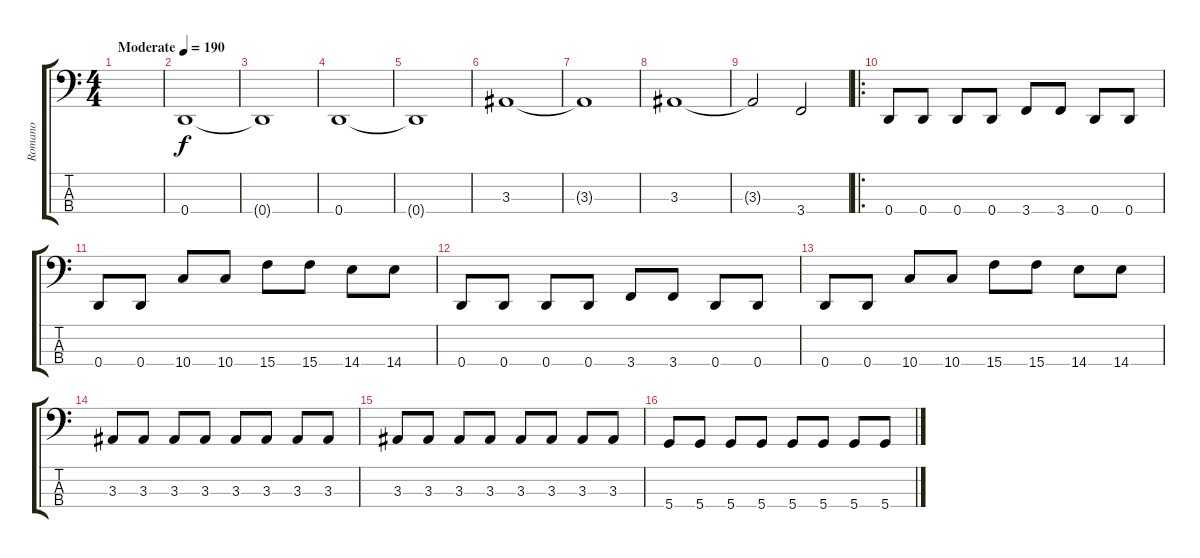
\track ("Romano" "Romano") {instrument electricbasspick}
\staff {score tabs}
\tuning (F2 C2 G1 D1) {hide}
\ts (4 4)
\tempo (190 "Moderate")
\clef f4
\ks c
|
0.4.1 |
0.4{t}.1 |
0.4.1 |
0.4{t}.1 |
3.3.1 |
3.3{t}.1 |
3.3.1 |
3.3{t}.2 3.4.2 |
\ro
0.4.8 0.4.8 0.4.8 0.4.8 3.4.8 3.4.8 0.4.8 0.4.8 |
0.4.8 0.4.8 10.4.8 10.4.8 15.4.8 15.4.8 14.4.8 14.4.8 |
0.4.8 0.4.8 0.4.8 0.4.8 3.4.8 3.4.8 0.4.8 0.4.8 |
0.4.8 0.4.8 10.4.8 10.4.8 15.4.8 15.4.8 14.4.8 14.4.8 |
3.3.8 3.3.8 3.3.8 3.3.8 3.3.8 3.3.8 3.3.8 3.3.8 |
3.3.8 3.3.8 3.3.8 3.3.8 3.3.8 3.3.8 3.3.8 3.3.8 |
5.4.8 5.4.8 5.4.8 5.4.8 5.4.8 5.4.8 5.4.8 5.4.8
